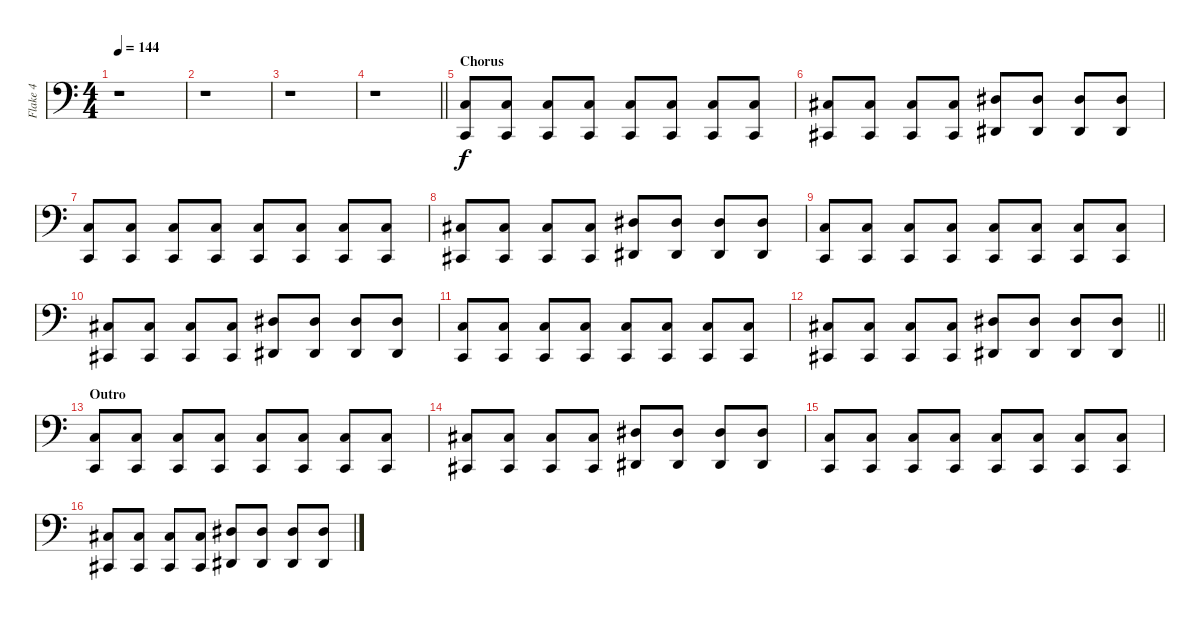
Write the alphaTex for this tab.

\track ("Flake 4" "Flake 4") {instrument synthbass2}
\staff {score}
\tuning (G2 D2 A1 E1 B0) {hide}
\ts (4 4)
\tempo 144
\clef f4
\ks c
r.1{dy f} |
r.1 |
r.1 |
\barLineRight lightlight
r.1 |
\section ("" "Chorus")
(3.3 1.5).8{volume 16 instrument synthbass1} (3.3 1.5).8 (3.3 1.5).8 (3.3 1.5).8 (3.3 1.5).8 (3.3 1.5).8 (3.3 1.5).8 (3.3 1.5).8 |
(4.3 2.5).8 (4.3 2.5).8 (4.3 2.5).8 (4.3 2.5).8 (6.3 4.5).8 (6.3 4.5).8 (6.3 4.5).8 (6.3 4.5).8 |
(3.3 1.5).8 (3.3 1.5).8 (3.3 1.5).8 (3.3 1.5).8 (3.3 1.5).8 (3.3 1.5).8 (3.3 1.5).8 (3.3 1.5).8 |
(4.3 2.5).8 (4.3 2.5).8 (4.3 2.5).8 (4.3 2.5).8 (6.3 4.5).8 (6.3 4.5).8 (6.3 4.5).8 (6.3 4.5).8 |
(3.3 1.5).8 (3.3 1.5).8 (3.3 1.5).8 (3.3 1.5).8 (3.3 1.5).8 (3.3 1.5).8 (3.3 1.5).8 (3.3 1.5).8 |
(4.3 2.5).8 (4.3 2.5).8 (4.3 2.5).8 (4.3 2.5).8 (6.3 4.5).8 (6.3 4.5).8 (6.3 4.5).8 (6.3 4.5).8 |
(3.3 1.5).8 (3.3 1.5).8 (3.3 1.5).8 (3.3 1.5).8 (3.3 1.5).8 (3.3 1.5).8 (3.3 1.5).8 (3.3 1.5).8 |
\barLineRight lightlight
(4.3 2.5).8 (4.3 2.5).8 (4.3 2.5).8 (4.3 2.5).8 (6.3 4.5).8 (6.3 4.5).8 (6.3 4.5).8 (6.3 4.5).8 |
\section ("" "Outro")
(3.3 1.5).8{volume 16 instrument synthbass1} (3.3 1.5).8 (3.3 1.5).8 (3.3 1.5).8 (3.3 1.5).8 (3.3 1.5).8 (3.3 1.5).8 (3.3 1.5).8 |
(4.3 2.5).8 (4.3 2.5).8 (4.3 2.5).8 (4.3 2.5).8 (6.3 4.5).8 (6.3 4.5).8 (6.3 4.5).8 (6.3 4.5).8 |
(3.3 1.5).8 (3.3 1.5).8 (3.3 1.5).8 (3.3 1.5).8 (3.3 1.5).8 (3.3 1.5).8 (3.3 1.5).8 (3.3 1.5).8 |
(4.3 2.5).8 (4.3 2.5).8 (4.3 2.5).8 (4.3 2.5).8 (6.3 4.5).8 (6.3 4.5).8 (6.3 4.5).8 (6.3 4.5).8
